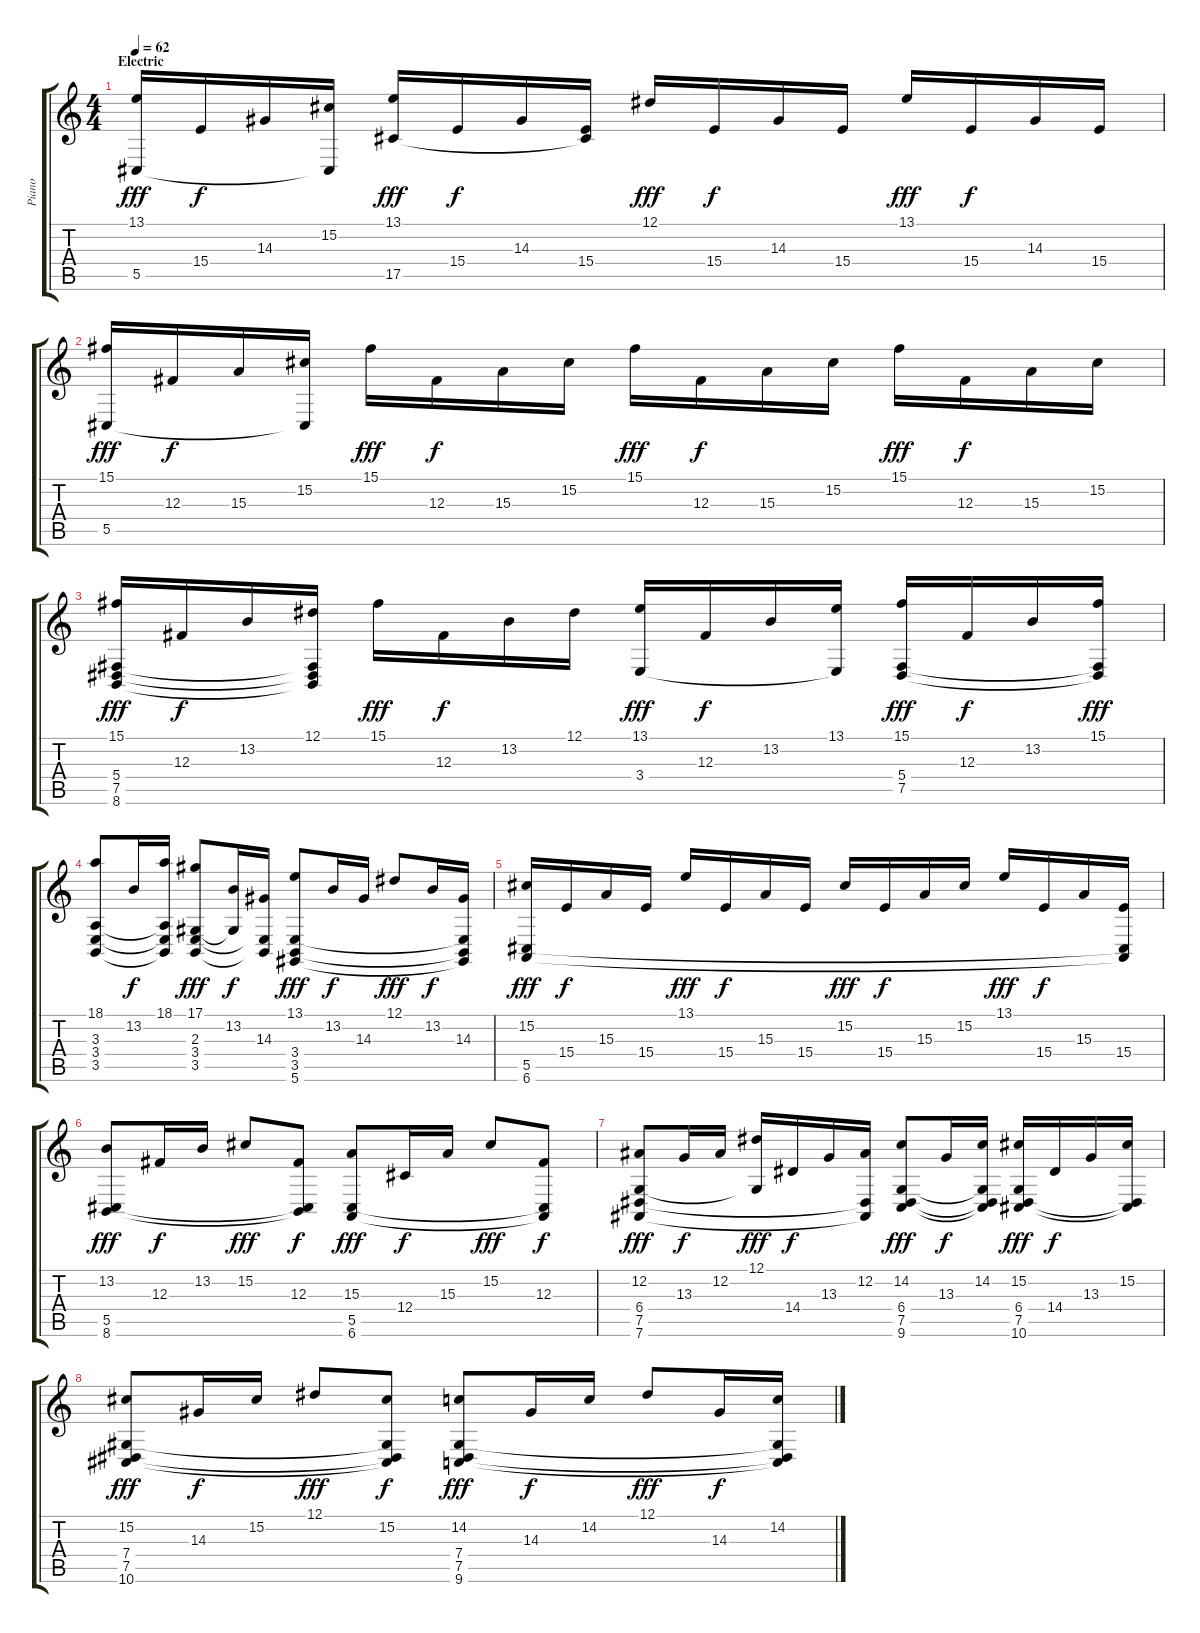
\track ("Piano" "Piano") {instrument brightacousticpiano}
\staff {score tabs}
\tuning (Eb4 Bb3 Gb3 Db3 Ab2 Eb2) {hide}
\ts (4 4)
\section ("" "Electric")
\tempo 62
\clef g2
\ks c
(13.1 5.5).16{dy fff} 15.4.16{dy f} 14.3.16 (15.2 5.5{t}).16 (13.1 17.5).16{dy fff} 15.4.16{dy f} 14.3.16 (15.4 17.5{t}).16 12.1.16{dy fff} 15.4.16{dy f} 14.3.16 15.4.16 13.1.16{dy fff} 15.4.16{dy f} 14.3.16 15.4.16 |
(15.1 5.5).16{dy fff} 12.3.16{dy f} 15.3.16 (15.2 5.5{t}).16 15.1.16{dy fff} 12.3.16{dy f} 15.3.16 15.2.16 15.1.16{dy fff} 12.3.16{dy f} 15.3.16 15.2.16 15.1.16{dy fff} 12.3.16{dy f} 15.3.16 15.2.16 |
(15.1 5.4 7.5 8.6).16{dy fff} 12.3.16{dy f} 13.2.16 (12.1 5.4{t} 7.5{t} 8.6{t}).16 15.1.16{dy fff} 12.3.16{dy f} 13.2.16 12.1.16 (13.1 3.4).16{dy fff} 12.3.16{dy f} 13.2.16 (13.1 3.4{t}).16 (15.1 5.4 7.5).16{dy fff} 12.3.16{dy f} 13.2.16 (15.1 5.4{t} 7.5{t}).16{dy fff} |
(18.1 3.3 3.4 3.5).8 13.2.16{dy f} (18.1 3.3{t} 3.4{t} 3.5{t}).16 (17.1 2.3 3.4 3.5).8{dy fff} (13.2 2.3{t}).16{dy f} (14.3 3.4{t} 3.5{t}).16 (13.1 3.4 3.5 5.6).8{dy fff} 13.2.16{dy f} 14.3.16 12.1.8{dy fff} 13.2.16{dy f} (14.3 3.4{t} 3.5{t} 5.6{t}).16 |
(15.2 5.5 6.6).16{dy fff} 15.4.16{dy f} 15.3.16 15.4.16 13.1.16{dy fff} 15.4.16{dy f} 15.3.16 15.4.16 15.2.16{dy fff} 15.4.16{dy f} 15.3.16 15.2.16 13.1.16{dy fff} 15.4.16{dy f} 15.3.16 (15.4 5.5{t} 6.6{t}).16 |
(13.2 5.5 8.6).8{dy fff} 12.3.16{dy f} 13.2.16 15.2.8{dy fff} (12.3 5.5{t} 8.6{t}).8{dy f} (15.3 5.5 6.6).8{dy fff} 12.4.16{dy f} 15.3.16 15.2.8{dy fff} (12.3 5.5{t} 6.6{t}).8{dy f} |
(12.2 6.4 7.5 7.6).8{dy fff} 13.3.16{dy f} 12.2.16 (12.1 6.4{t}).16{dy fff} 14.4.16{dy f} 13.3.16 (12.2 7.5{t} 7.6{t}).16 (14.2 6.4 7.5 9.6).8{dy fff} 13.3.16{dy f} (14.2 6.4{t} 7.5{t} 9.6{t}).16 (15.2 6.4 7.5 10.6).16{dy fff} 14.4.16{dy f} 13.3.16 (15.2 7.5{t} 10.6{t}).16 |
(15.2 7.4 7.5 10.6).8{dy fff} 14.3.16{dy f} 15.2.16 12.1.8{dy fff} (15.2 7.4{t} 7.5{t} 10.6{t}).8{dy f} (14.2 7.4 7.5 9.6).8{dy fff} 14.3.16{dy f} 14.2.16 12.1.8{dy fff} 14.3.16{dy f} (14.2 7.4{t} 7.5{t} 9.6{t}).16
